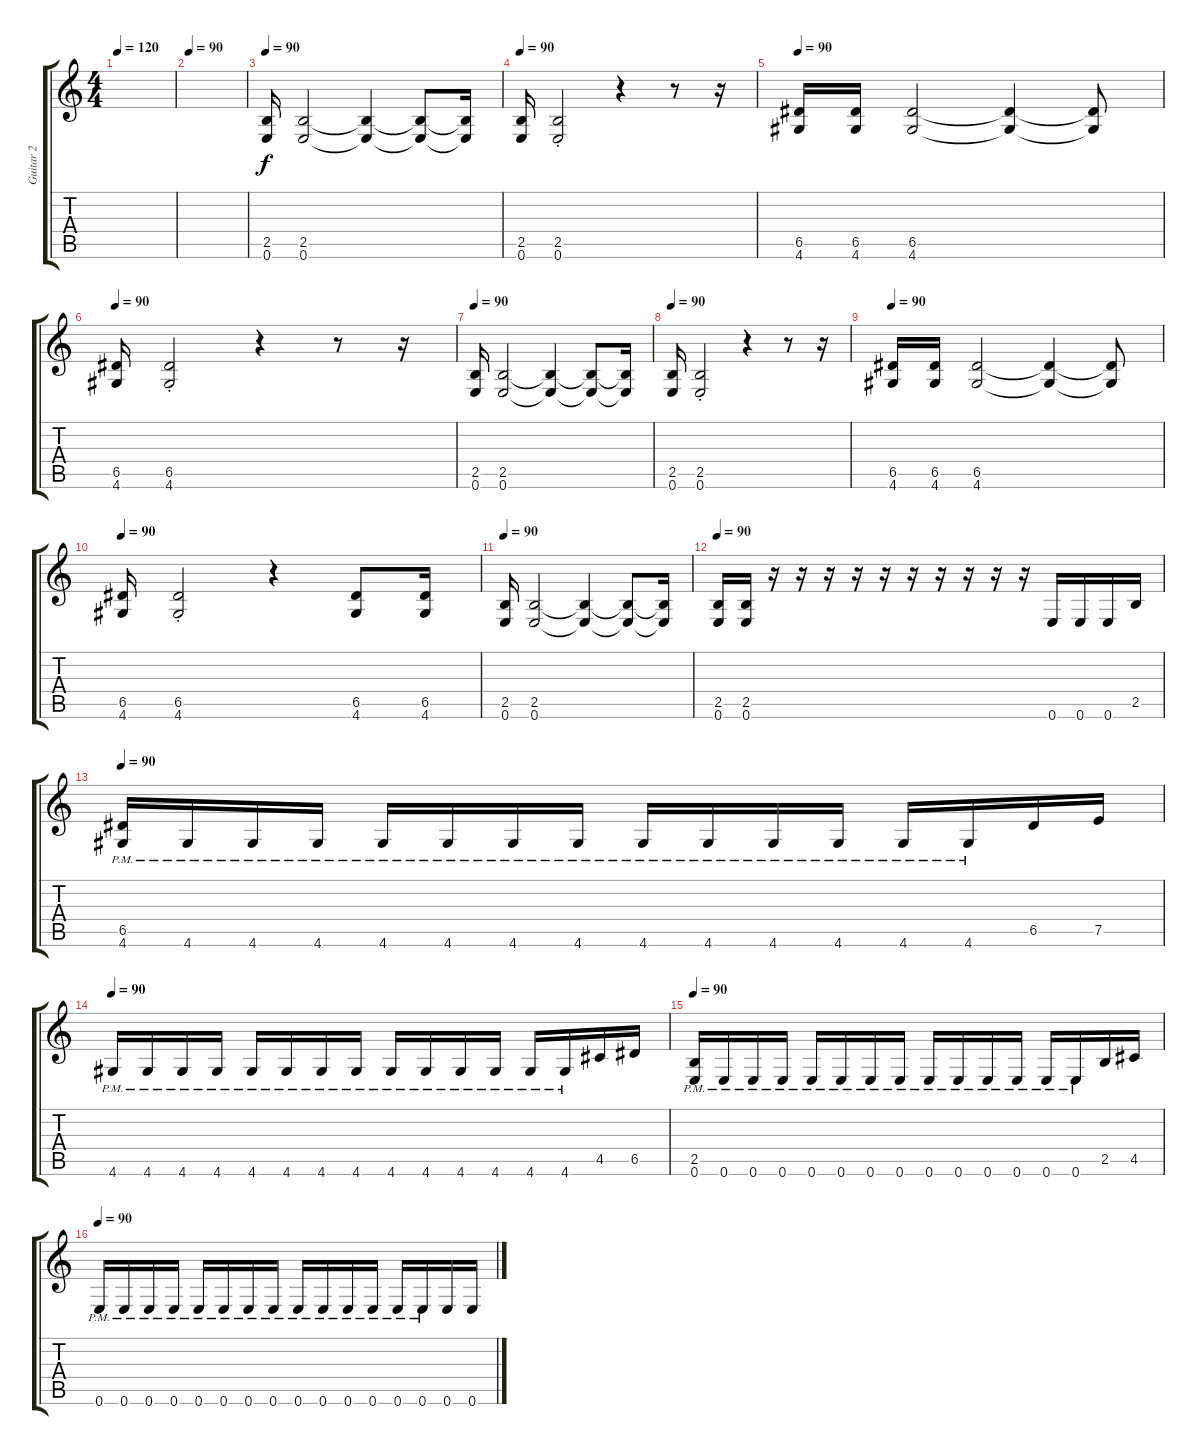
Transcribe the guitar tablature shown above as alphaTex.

\track ("Guitar 2" "Guitar 2") {instrument distortionguitar}
\staff {score tabs}
\tuning (E4 B3 G3 D3 A2 E2) {hide}
\ts (4 4)
\tempo 120
\tempo 90
\tempo 120
\clef g2
\ks c
|
\tempo 90
|
\tempo 90
(2.5 0.6).16 (2.5 0.6).2 (2.5{t} 0.6{t}).4 (2.5{t} 0.6{t}).8 (2.5{t} 0.6{t}).16 |
\tempo 90
(2.5 0.6).16 (2.5{st} 0.6{st}).2 r.4 r.8 r.16 |
\tempo 90
(6.5 4.6).16 (6.5 4.6).16 (6.5 4.6).2 (6.5{t} 4.6{t}).4 (6.5{t} 4.6{t}).8 |
\tempo 90
(6.5 4.6).16 (6.5{st} 4.6{st}).2 r.4 r.8 r.16 |
\tempo 90
(2.5 0.6).16 (2.5 0.6).2 (2.5{t} 0.6{t}).4 (2.5{t} 0.6{t}).8 (2.5{t} 0.6{t}).16 |
\tempo 90
(2.5 0.6).16 (2.5{st} 0.6{st}).2 r.4 r.8 r.16 |
\tempo 90
(6.5 4.6).16 (6.5 4.6).16 (6.5 4.6).2 (6.5{t} 4.6{t}).4 (6.5{t} 4.6{t}).8 |
\tempo 90
(6.5 4.6).16 (6.5{st} 4.6{st}).2 r.4 (6.5 4.6).8 (6.5 4.6).16 |
\tempo 90
(2.5 0.6).16 (2.5 0.6).2 (2.5{t} 0.6{t}).4 (2.5{t} 0.6{t}).8 (2.5{t} 0.6{t}).16 |
\tempo 90
(2.5 0.6).16 (2.5 0.6).16 r.16 r.16 r.16 r.16 r.16 r.16 r.16 r.16 r.16 r.16 0.6.16 0.6.16 0.6.16 2.5.16 |
\tempo 90
(6.5 4.6{pm}).16 4.6{pm}.16 4.6{pm}.16 4.6{pm}.16 4.6{pm}.16 4.6{pm}.16 4.6{pm}.16 4.6{pm}.16 4.6{pm}.16 4.6{pm}.16 4.6{pm}.16 4.6{pm}.16 4.6{pm}.16 4.6{pm}.16 6.5.16 7.5.16 |
\tempo 90
4.6{pm}.16 4.6{pm}.16 4.6{pm}.16 4.6{pm}.16 4.6{pm}.16 4.6{pm}.16 4.6{pm}.16 4.6{pm}.16 4.6{pm}.16 4.6{pm}.16 4.6{pm}.16 4.6{pm}.16 4.6{pm}.16 4.6{pm}.16 4.5.16 6.5.16 |
\tempo 90
(2.5 0.6{pm}).16 0.6{pm}.16 0.6{pm}.16 0.6{pm}.16 0.6{pm}.16 0.6{pm}.16 0.6{pm}.16 0.6{pm}.16 0.6{pm}.16 0.6{pm}.16 0.6{pm}.16 0.6{pm}.16 0.6{pm}.16 0.6{pm}.16 2.5.16 4.5.16 |
\tempo 90
0.6{pm}.16 0.6{pm}.16 0.6{pm}.16 0.6{pm}.16 0.6{pm}.16 0.6{pm}.16 0.6{pm}.16 0.6{pm}.16 0.6{pm}.16 0.6{pm}.16 0.6{pm}.16 0.6{pm}.16 0.6{pm}.16 0.6{pm}.16 0.6.16 0.6.16
